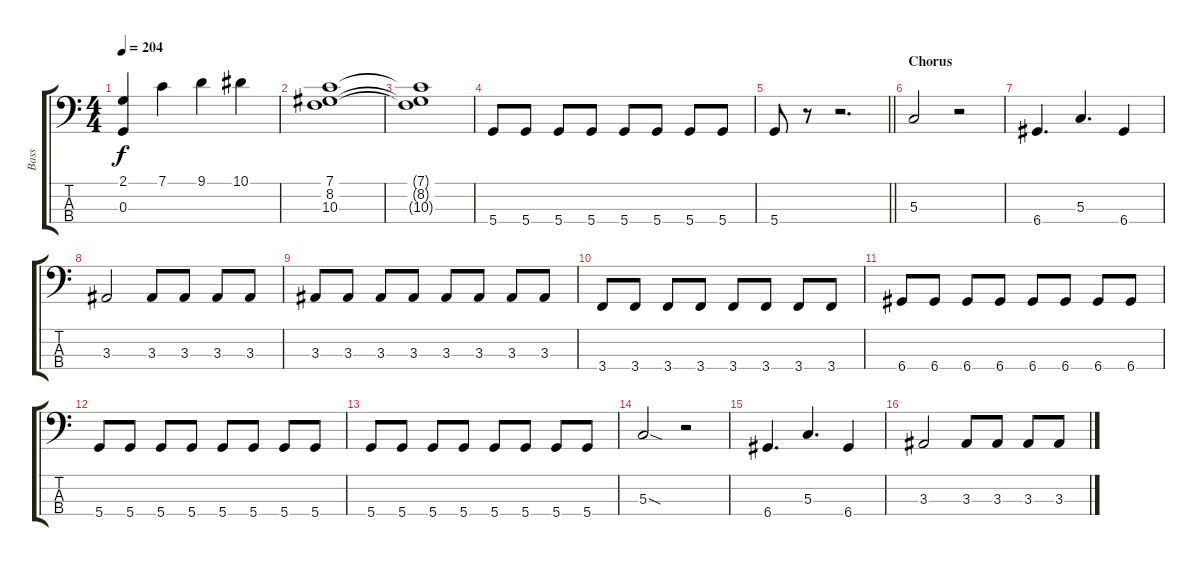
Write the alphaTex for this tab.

\track ("Bass" "Bass") {instrument electricbasspick}
\staff {score tabs}
\tuning (F2 C2 G1 D1) {hide}
\ts (4 4)
\tempo 204
\clef f4
\ks c
(2.1{t} 0.3{t}).4{dy f} 7.1.4 9.1.4 10.1.4 |
(7.1 8.2 10.3).1 |
(7.1{t} 8.2{t} 10.3{t}).1 |
5.4.8 5.4.8 5.4.8 5.4.8 5.4.8 5.4.8 5.4.8 5.4.8 |
\barLineRight lightlight
5.4.8 r.8 r.2{d} |
\section ("" "Chorus")
5.3.2 r.2 |
6.4.4{d} 5.3.4{d} 6.4.4 |
3.3.2 3.3.8 3.3.8 3.3.8 3.3.8 |
3.3.8 3.3.8 3.3.8 3.3.8 3.3.8 3.3.8 3.3.8 3.3.8 |
3.4.8 3.4.8 3.4.8 3.4.8 3.4.8 3.4.8 3.4.8 3.4.8 |
6.4.8 6.4.8 6.4.8 6.4.8 6.4.8 6.4.8 6.4.8 6.4.8 |
5.4.8 5.4.8 5.4.8 5.4.8 5.4.8 5.4.8 5.4.8 5.4.8 |
5.4.8 5.4.8 5.4.8 5.4.8 5.4.8 5.4.8 5.4.8 5.4.8 |
5.3{sod}.2 r.2 |
6.4.4{d} 5.3.4{d} 6.4.4 |
3.3.2 3.3.8 3.3.8 3.3.8 3.3.8
